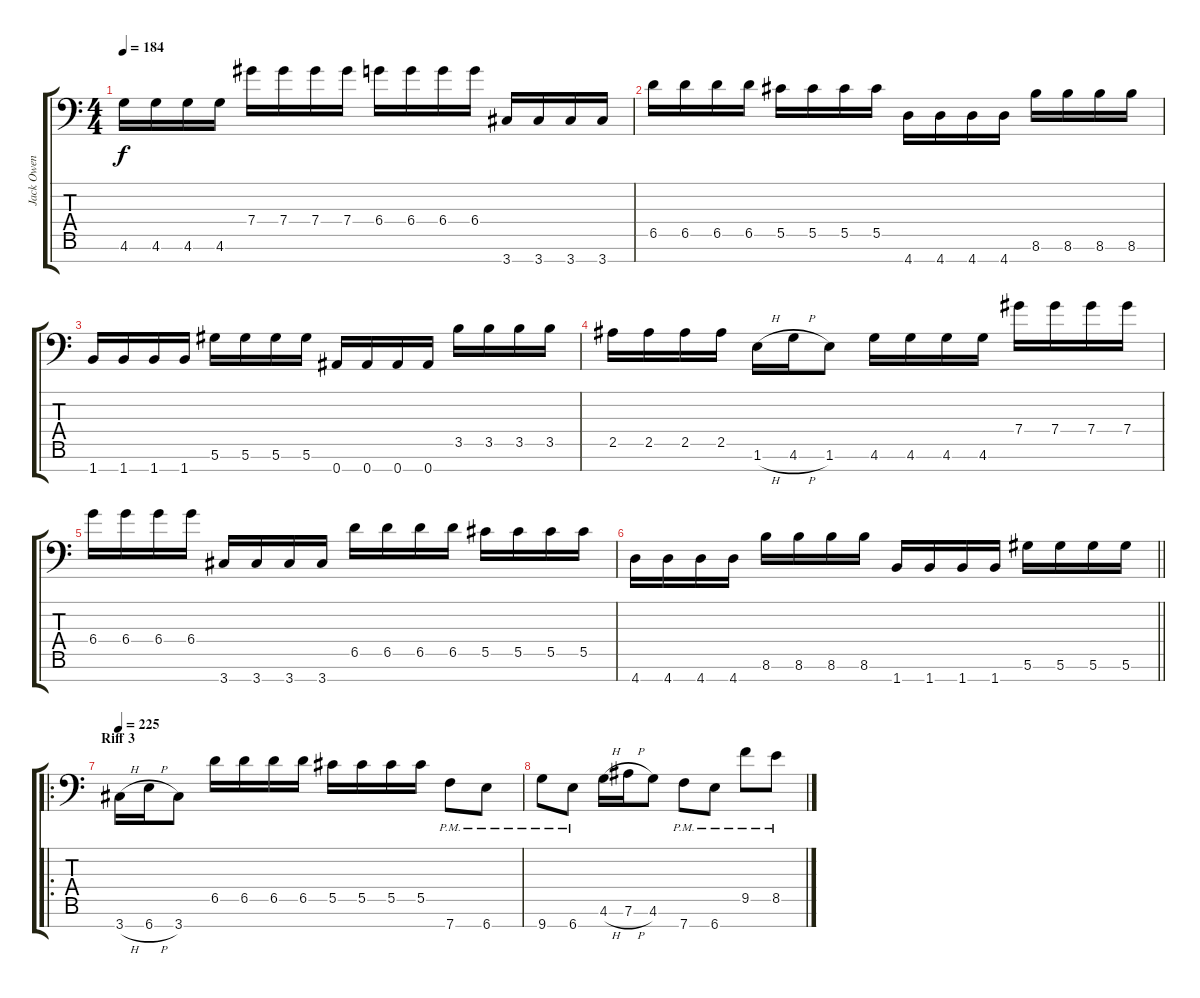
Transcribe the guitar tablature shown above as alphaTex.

\track ("Jack Owen" "Jack Owen") {instrument distortionguitar}
\staff {score tabs}
\tuning (Eb4 Bb3 Gb3 Db3 Ab2 Eb2 Bb1) {hide}
\ts (4 4)
\tempo 184
\clef f4
\ks c
4.6.16{dy f} 4.6.16 4.6.16 4.6.16 7.4.16 7.4.16 7.4.16 7.4.16 6.4.16 6.4.16 6.4.16 6.4.16 3.7.16 3.7.16 3.7.16 3.7.16 |
6.5.16 6.5.16 6.5.16 6.5.16 5.5.16 5.5.16 5.5.16 5.5.16 4.7.16 4.7.16 4.7.16 4.7.16 8.6.16 8.6.16 8.6.16 8.6.16 |
1.7.16 1.7.16 1.7.16 1.7.16 5.6.16 5.6.16 5.6.16 5.6.16 0.7.16 0.7.16 0.7.16 0.7.16 3.5.16 3.5.16 3.5.16 3.5.16 |
2.5.16 2.5.16 2.5.16 2.5.16 1.6{h}.16 4.6{h}.16 1.6.8 4.6.16 4.6.16 4.6.16 4.6.16 7.4.16 7.4.16 7.4.16 7.4.16 |
6.4.16 6.4.16 6.4.16 6.4.16 3.7.16 3.7.16 3.7.16 3.7.16 6.5.16 6.5.16 6.5.16 6.5.16 5.5.16 5.5.16 5.5.16 5.5.16 |
\barLineRight lightlight
4.7.16 4.7.16 4.7.16 4.7.16 8.6.16 8.6.16 8.6.16 8.6.16 1.7.16 1.7.16 1.7.16 1.7.16 5.6.16 5.6.16 5.6.16 5.6.16 |
\ro
\section ("" "Riff 3")
\tempo 225
3.7{h}.16 6.7{h}.16 3.7.8 6.5.16 6.5.16 6.5.16 6.5.16 5.5.16 5.5.16 5.5.16 5.5.16 7.7{pm}.8 6.7{pm}.8 |
9.7{pm}.8 6.7{pm}.8 4.6{h}.16 7.6{h}.16 4.6.8 7.7{pm}.8 6.7{pm}.8 9.5{pm}.8 8.5{pm}.8
